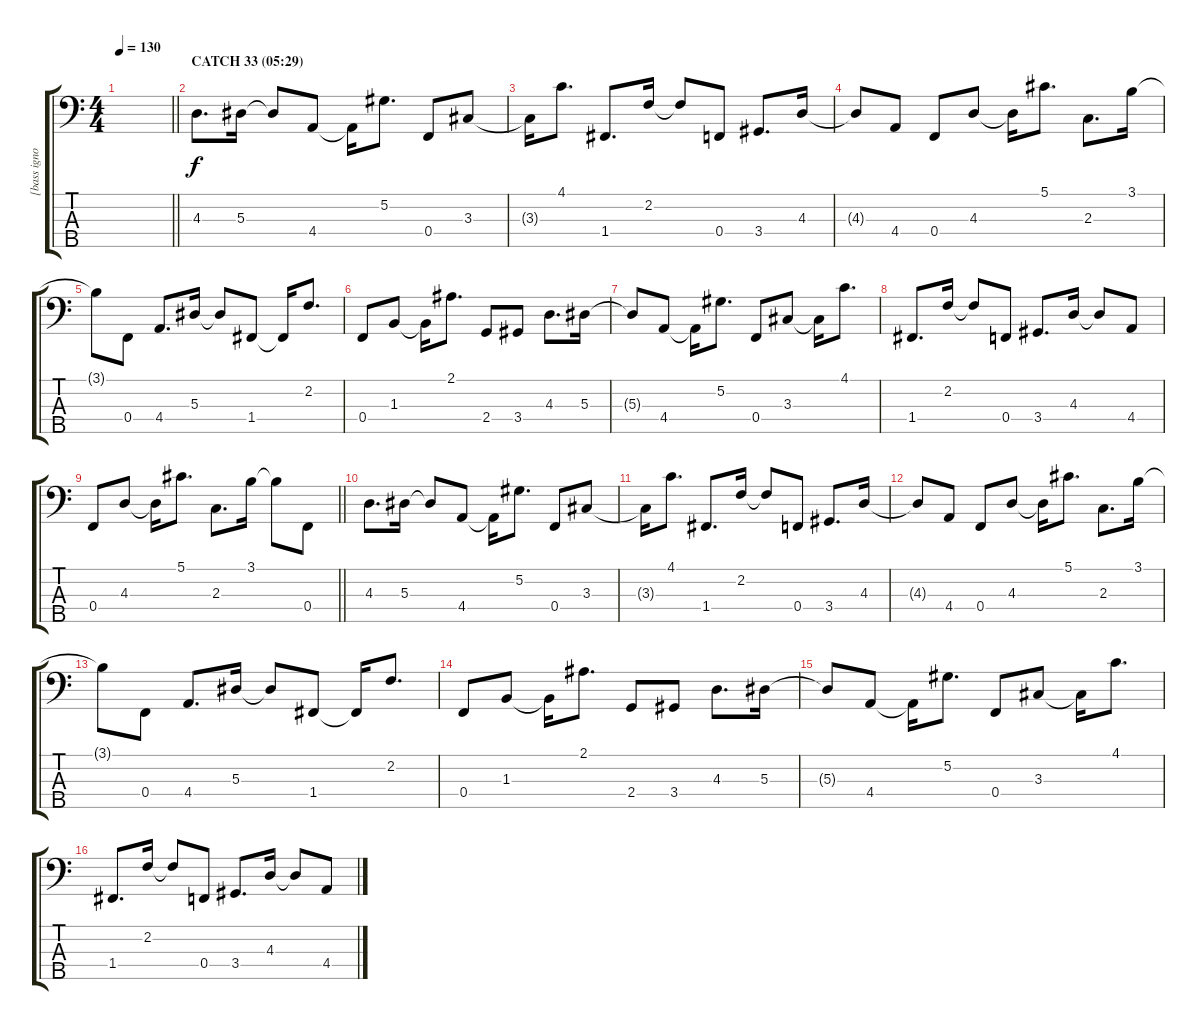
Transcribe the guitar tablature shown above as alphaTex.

\track ("[bass ignore]" "[bass igno") {instrument electricbassfinger}
\staff {score tabs}
\tuning (Ab2 Eb2 Bb1 F1 B0) {hide}
\ts (4 4)
\tempo 130
\clef f4
\barLineRight lightlight
\ks c
|
\section ("" "CATCH 33 (05:29)")
4.3.8{d volume 9 balance 9 instrument electricbassfinger} 5.3.16 5.3{t}.8 4.4.8 4.4{t}.16 5.2.8{d} 0.4.8 3.3.8 |
3.3{t}.16 4.1.8{d} 1.4.8{d} 2.2.16 2.2{t}.8 0.4.8 3.4.8{d} 4.3.16 |
4.3{t}.8 4.4.8 0.4.8 4.3.8 4.3{t}.16 5.1.8{d} 2.3.8{d} 3.1.16 |
3.1{t}.8 0.4.8 4.4.8{d} 5.3.16 5.3{t}.8 1.4.8 1.4{t}.16 2.2.8{d} |
0.4.8 1.3.8 1.3{t}.16 2.1.8{d} 2.4.8 3.4.8 4.3.8{d} 5.3.16 |
5.3{t}.8 4.4.8 4.4{t}.16 5.2.8{d} 0.4.8 3.3.8 3.3{t}.16 4.1.8{d} |
1.4.8{d} 2.2.16 2.2{t}.8 0.4.8 3.4.8{d} 4.3.16 4.3{t}.8 4.4.8 |
\barLineRight lightlight
0.4.8 4.3.8 4.3{t}.16 5.1.8{d} 2.3.8{d} 3.1.16 3.1{t}.8 0.4.8 |
4.3.8{d} 5.3.16 5.3{t}.8 4.4.8 4.4{t}.16 5.2.8{d} 0.4.8 3.3.8 |
3.3{t}.16 4.1.8{d} 1.4.8{d} 2.2.16 2.2{t}.8 0.4.8 3.4.8{d} 4.3.16 |
4.3{t}.8 4.4.8 0.4.8 4.3.8 4.3{t}.16 5.1.8{d} 2.3.8{d} 3.1.16 |
3.1{t}.8 0.4.8 4.4.8{d} 5.3.16 5.3{t}.8 1.4.8 1.4{t}.16 2.2.8{d} |
0.4.8 1.3.8 1.3{t}.16 2.1.8{d} 2.4.8 3.4.8 4.3.8{d} 5.3.16 |
5.3{t}.8 4.4.8 4.4{t}.16 5.2.8{d} 0.4.8 3.3.8 3.3{t}.16 4.1.8{d} |
1.4.8{d} 2.2.16 2.2{t}.8 0.4.8 3.4.8{d} 4.3.16 4.3{t}.8 4.4.8
